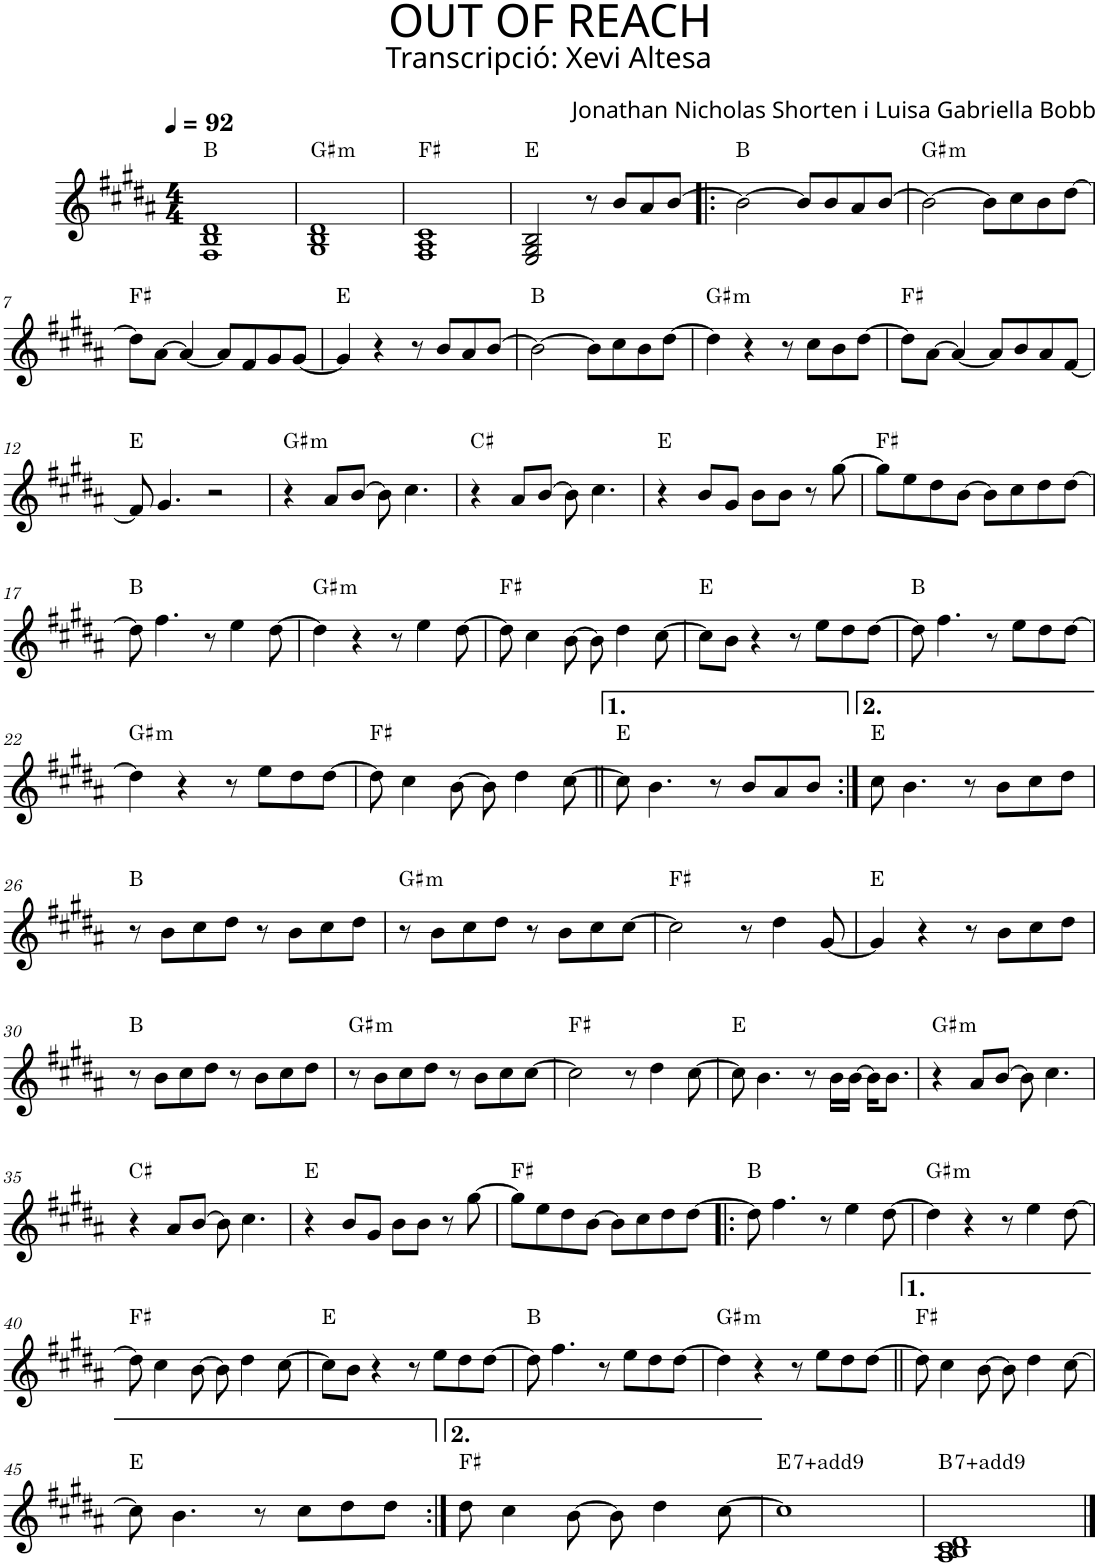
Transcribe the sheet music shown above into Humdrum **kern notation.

**kern	**harte
*part1	*part1
*staff1	*
*I"P1	*
*clefG2	*
*k[f#c#g#d#a#]	*
*M4/4	*
*MM92	*
=1	=1
1F# 1B 1d#	B:maj
=2	=2
!	!LO:H:kt=m
1G# 1B 1d#	G#:min
=3	=3
1F# 1A# 1c#	F#:maj
=4	=4
2E/ 2G#/ 2B/	E:maj
8r	.
8b/L	.
8a#/	.
[8b/J	.
=5!|:	=5!|:
2b\_	B:maj
8b/L]	.
8b/	.
8a#/	.
[8b/J	.
=6	=6
!	!LO:H:kt=m
2b\_	G#:min
8b\L]	.
8cc#\	.
8b\	.
[8dd#\J	.
!!LO:LB:g=z
=7	=7
8dd#\L]	F#:maj
[8a#\J	.
4a#/_	.
8a#/L]	.
8f#/	.
8g#/	.
[8g#/J	.
=8	=8
4g#/]	E:maj
4r	.
8r	.
8b/L	.
8a#/	.
[8b/J	.
=9	=9
2b\_	B:maj
8b\L]	.
8cc#\	.
8b\	.
[8dd#\J	.
=10	=10
!	!LO:H:kt=m
4dd#\]	G#:min
4r	.
8r	.
8cc#\L	.
8b\	.
[8dd#\J	.
=11	=11
8dd#\L]	F#:maj
[8a#\J	.
4a#/_	.
8a#/L]	.
8b/	.
8a#/	.
[8f#/J	.
!!LO:LB:g=z
=12	=12
8f#/]	E:maj
4.g#/	.
2r	.
=13	=13
!	!LO:H:kt=m
4r	G#:min
8a#/L	.
[8b/J	.
8b\]	.
4.cc#\	.
=14	=14
4r	C#:maj
8a#/L	.
[8b/J	.
8b\]	.
4.cc#\	.
=15	=15
4r	E:maj
8b/L	.
8g#/J	.
8b\L	.
8b\J	.
8r	.
[8gg#\	.
=16	=16
8gg#\L]	F#:maj
8ee\	.
8dd#\	.
[8b\J	.
8b\L]	.
8cc#\	.
8dd#\	.
[8dd#\J	.
!!LO:LB:g=z
=17	=17
8dd#\]	B:maj
4.ff#\	.
8r	.
4ee\	.
[8dd#\	.
=18	=18
!	!LO:H:kt=m
4dd#\]	G#:min
4r	.
8r	.
4ee\	.
[8dd#\	.
=19	=19
8dd#\]	F#:maj
4cc#\	.
[8b\	.
8b\]	.
4dd#\	.
[8cc#\	.
=20	=20
8cc#\L]	E:maj
8b\J	.
4r	.
8r	.
8ee\L	.
8dd#\	.
[8dd#\J	.
=21	=21
8dd#\]	B:maj
4.ff#\	.
8r	.
8ee\L	.
8dd#\	.
[8dd#\J	.
!!LO:LB:g=z
=22	=22
!	!LO:H:kt=m
4dd#\]	G#:min
4r	.
8r	.
8ee\L	.
8dd#\	.
[8dd#\J	.
=23	=23
8dd#\]	F#:maj
4cc#\	.
[8b\	.
8b\]	.
4dd#\	.
[8cc#\	.
=24||	=24||
8cc#\]	E:maj
4.b\	.
8r	.
8b/L	.
8a#/	.
8b/J	.
=25:|!	=25:|!
8cc#\	E:maj
4.b\	.
8r	.
8b\L	.
8cc#\	.
8dd#\J	.
!!LO:LB:g=z
=26	=26
8r	B:maj
8b\L	.
8cc#\	.
8dd#\J	.
8r	.
8b\L	.
8cc#\	.
8dd#\J	.
=27	=27
!	!LO:H:kt=m
8r	G#:min
8b\L	.
8cc#\	.
8dd#\J	.
8r	.
8b\L	.
8cc#\	.
[8cc#\J	.
=28	=28
2cc#\]	F#:maj
8r	.
4dd#\	.
[8g#/	.
=29	=29
4g#/]	E:maj
4r	.
8r	.
8b\L	.
8cc#\	.
8dd#\J	.
!!LO:LB:g=z
=30	=30
8r	B:maj
8b\L	.
8cc#\	.
8dd#\J	.
8r	.
8b\L	.
8cc#\	.
8dd#\J	.
=31	=31
!	!LO:H:kt=m
8r	G#:min
8b\L	.
8cc#\	.
8dd#\J	.
8r	.
8b\L	.
8cc#\	.
[8cc#\J	.
=32	=32
2cc#\]	F#:maj
8r	.
4dd#\	.
[8cc#\	.
=33	=33
8cc#\]	E:maj
4.b\	.
8r	.
16b\LL	.
[16b\JJ	.
16b\KL]	.
8.b\J	.
=34	=34
!	!LO:H:kt=m
4r	G#:min
8a#/L	.
[8b/J	.
8b\]	.
4.cc#\	.
!!LO:LB:g=z
=35	=35
4r	C#:maj
8a#/L	.
[8b/J	.
8b\]	.
4.cc#\	.
=36	=36
4r	E:maj
8b/L	.
8g#/J	.
8b\L	.
8b\J	.
8r	.
[8gg#\	.
=37	=37
8gg#\L]	F#:maj
8ee\	.
8dd#\	.
[8b\J	.
8b\L]	.
8cc#\	.
8dd#\	.
[8dd#\J	.
=38!|:	=38!|:
8dd#\]	B:maj
4.ff#\	.
8r	.
4ee\	.
[8dd#\	.
=39	=39
!	!LO:H:kt=m
4dd#\]	G#:min
4r	.
8r	.
4ee\	.
[8dd#\	.
!!LO:LB:g=z
=40	=40
8dd#\]	F#:maj
4cc#\	.
[8b\	.
8b\]	.
4dd#\	.
[8cc#\	.
=41	=41
8cc#\L]	E:maj
8b\J	.
4r	.
8r	.
8ee\L	.
8dd#\	.
[8dd#\J	.
=42	=42
8dd#\]	B:maj
4.ff#\	.
8r	.
8ee\L	.
8dd#\	.
[8dd#\J	.
=43	=43
!	!LO:H:kt=m
4dd#\]	G#:min
4r	.
8r	.
8ee\L	.
8dd#\	.
[8dd#\J	.
=44||	=44||
8dd#\]	F#:maj
4cc#\	.
[8b\	.
8b\]	.
4dd#\	.
[8cc#\	.
!!LO:LB:g=z
=45	=45
8cc#\]	E:maj
4.b\	.
8r	.
8cc#\L	.
8dd#\	.
8dd#\J	.
=46:|!	=46:|!
8dd#\	F#:maj
4cc#\	.
[8b\	.
8b\]	.
4dd#\	.
[8cc#\	.
=47	=47
!	!LO:H:kt=7
1cc#]	E:7
=48	=48
!	!LO:H:kt=7
1A# 1B 1c# 1d#	B:7
==	==
*-	*-
